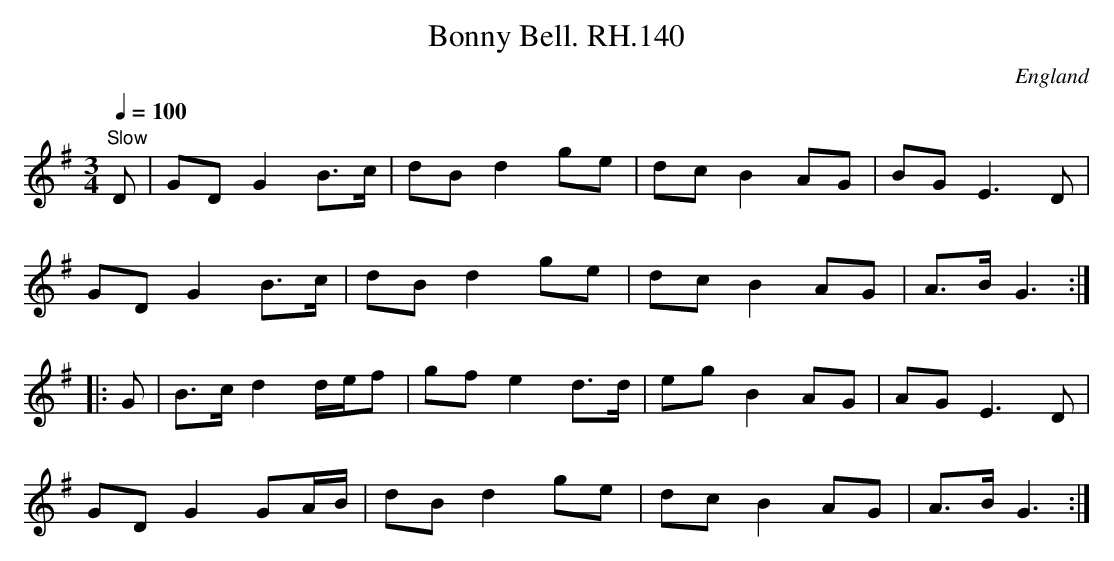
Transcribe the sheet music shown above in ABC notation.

X:1
T:Bonny Bell. RH.140
L:1/8
M:3/4
O:England
Q:1/4=100
K:G
"Slow"D|\
GDG2B>c|dBd2ge|dcB2AG|BGE3D|!
GDG2B>c|dBd2ge|dcB2AG|A>BG3:|!
|:G|B>cd2d/e/f|gfe2d>d|egB2AG|AGE3D|!
GDG2GA/B/|dBd2ge|dcB2AG|A>BG3:|
